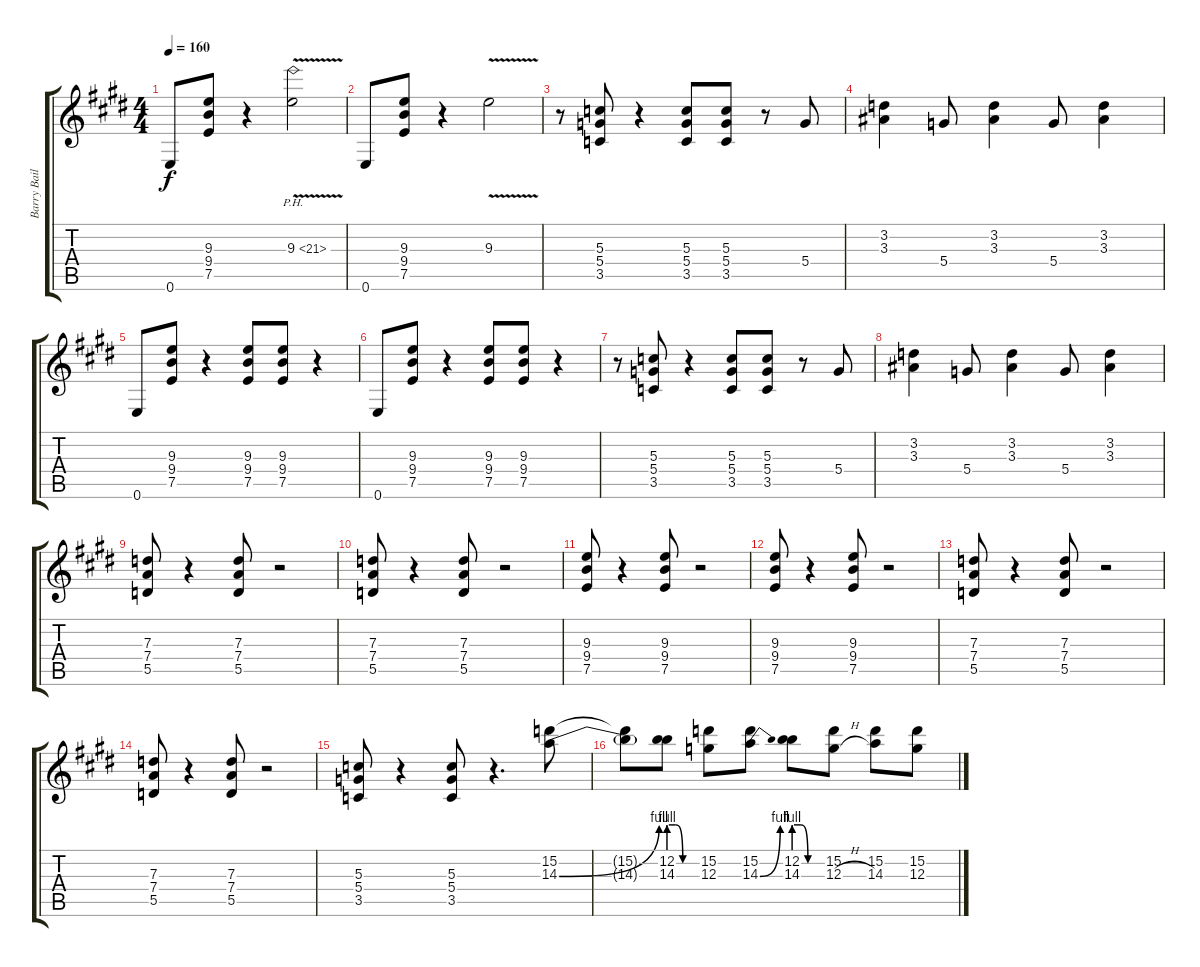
\track ("Barry Bailey Guitar" "Barry Bail") {instrument overdrivenguitar}
\staff {score tabs}
\tuning (E4 B3 G3 D3 A2 E2) {hide}
\ts (4 4)
\tempo 160
\clef g2
\ks e
0.6.8{dy f} (9.3 9.4 7.5).8 r.4 9.3{ph 12 v}.2 |
0.6.8 (9.3 9.4 7.5).8 r.4 9.3{v}.2{volume 15} |
r.8 (5.3 5.4 3.5).8{volume 12} r.4 (5.3 5.4 3.5).8 (5.3 5.4 3.5).8 r.8 5.4.8 |
(3.2 3.3).4 5.4.8 (3.2 3.3).4 5.4.8 (3.2 3.3).4 |
0.6.8 (9.3 9.4 7.5).8 r.4 (9.3 9.4 7.5).8 (9.3 9.4 7.5).8 r.4 |
0.6.8 (9.3 9.4 7.5).8 r.4 (9.3 9.4 7.5).8 (9.3 9.4 7.5).8 r.4 |
r.8 (5.3 5.4 3.5).8 r.4 (5.3 5.4 3.5).8 (5.3 5.4 3.5).8 r.8 5.4.8 |
(3.2 3.3).4 5.4.8 (3.2 3.3).4 5.4.8 (3.2 3.3).4 |
(7.3 7.4 5.5).8 r.4 (7.3 7.4 5.5).8 r.2 |
(7.3 7.4 5.5).8 r.4 (7.3 7.4 5.5).8 r.2 |
(9.3 9.4 7.5).8 r.4 (9.3 9.4 7.5).8 r.2 |
(9.3 9.4 7.5).8 r.4 (9.3 9.4 7.5).8 r.2 |
(7.3 7.4 5.5).8 r.4 (7.3 7.4 5.5).8 r.2 |
(7.3 7.4 5.5).8 r.4 (7.3 7.4 5.5).8 r.2 |
(5.3 5.4 3.5).8 r.4 (5.3 5.4 3.5).8 r.4{d} (15.2 14.3{be (bend 0 0 60 4)}).8 |
(15.2{t} 14.3{t}).8 (12.2 14.3{be (custom 0 4 15 4 30 0 60 0)}).8 (15.2 12.3).8 (15.2 14.3{be (bend 0 0 60 4)}).8 (12.2 14.3{be (custom 0 4 15 4 30 0 60 0)}).8 (15.2 12.3{h}).8 (15.2 14.3).8 (15.2 12.3).8
